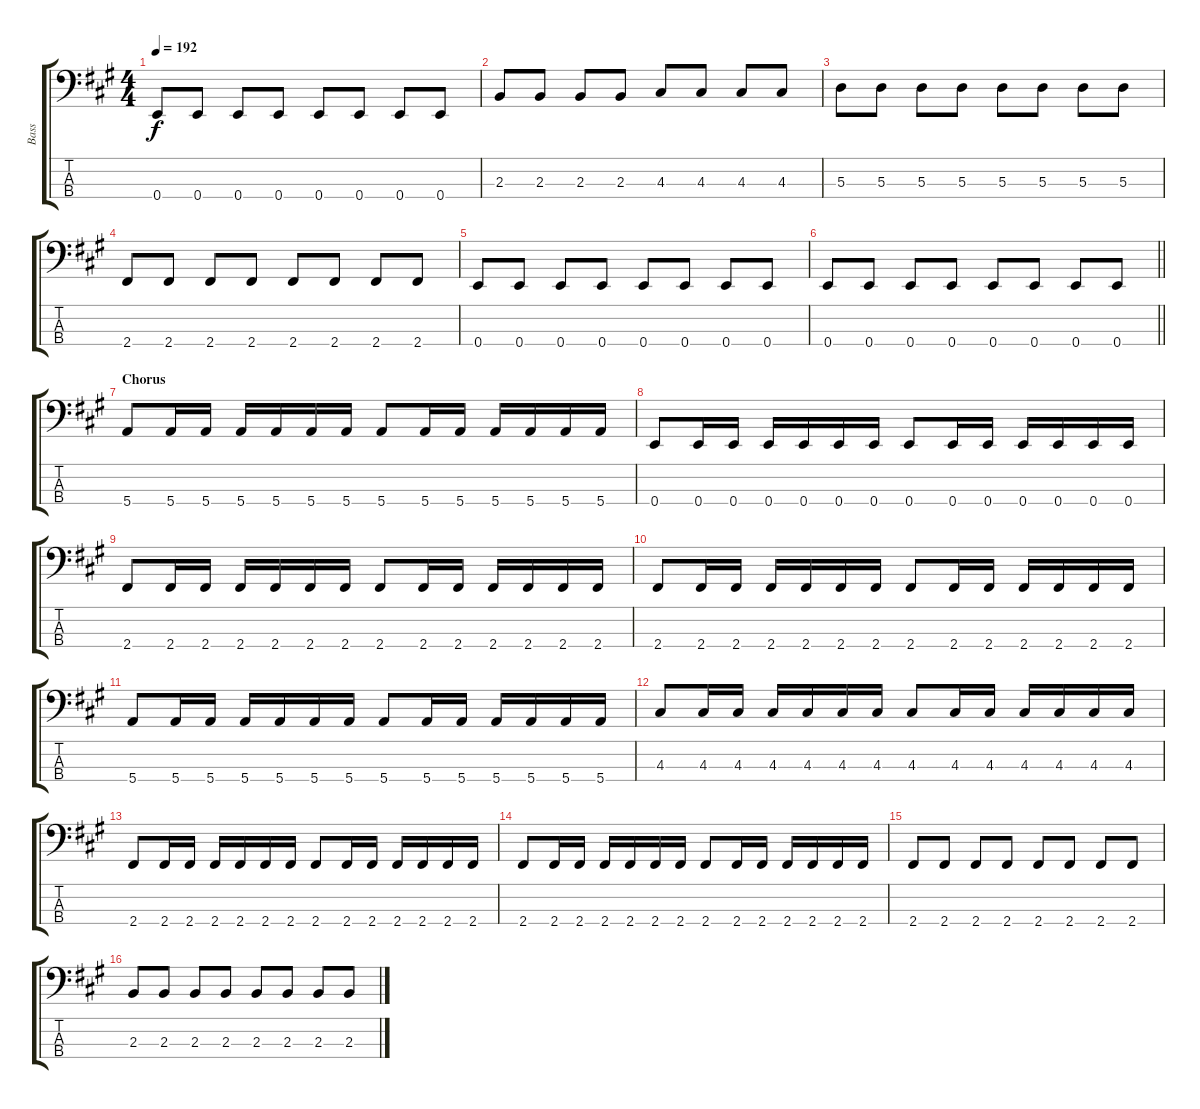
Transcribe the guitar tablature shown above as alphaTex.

\track ("Bass" "Bass") {instrument electricbasspick}
\staff {score tabs}
\tuning (G2 D2 A1 E1) {hide}
\ts (4 4)
\tempo 192
\clef f4
\ks f#minor
0.4.8{dy f} 0.4.8 0.4.8 0.4.8 0.4.8 0.4.8 0.4.8 0.4.8 |
2.3.8 2.3.8 2.3.8 2.3.8 4.3.8 4.3.8 4.3.8 4.3.8 |
5.3.8 5.3.8 5.3.8 5.3.8 5.3.8 5.3.8 5.3.8 5.3.8 |
2.4.8 2.4.8 2.4.8 2.4.8 2.4.8 2.4.8 2.4.8 2.4.8 |
0.4.8 0.4.8 0.4.8 0.4.8 0.4.8 0.4.8 0.4.8 0.4.8 |
\barLineRight lightlight
0.4.8 0.4.8 0.4.8 0.4.8 0.4.8 0.4.8 0.4.8 0.4.8 |
\section ("" "Chorus")
5.4.8 5.4.16 5.4.16 5.4.16 5.4.16 5.4.16 5.4.16 5.4.8 5.4.16 5.4.16 5.4.16 5.4.16 5.4.16 5.4.16 |
0.4.8 0.4.16 0.4.16 0.4.16 0.4.16 0.4.16 0.4.16 0.4.8 0.4.16 0.4.16 0.4.16 0.4.16 0.4.16 0.4.16 |
2.4.8 2.4.16 2.4.16 2.4.16 2.4.16 2.4.16 2.4.16 2.4.8 2.4.16 2.4.16 2.4.16 2.4.16 2.4.16 2.4.16 |
2.4.8 2.4.16 2.4.16 2.4.16 2.4.16 2.4.16 2.4.16 2.4.8 2.4.16 2.4.16 2.4.16 2.4.16 2.4.16 2.4.16 |
5.4.8 5.4.16 5.4.16 5.4.16 5.4.16 5.4.16 5.4.16 5.4.8 5.4.16 5.4.16 5.4.16 5.4.16 5.4.16 5.4.16 |
4.3.8 4.3.16 4.3.16 4.3.16 4.3.16 4.3.16 4.3.16 4.3.8 4.3.16 4.3.16 4.3.16 4.3.16 4.3.16 4.3.16 |
2.4.8 2.4.16 2.4.16 2.4.16 2.4.16 2.4.16 2.4.16 2.4.8 2.4.16 2.4.16 2.4.16 2.4.16 2.4.16 2.4.16 |
2.4.8 2.4.16 2.4.16 2.4.16 2.4.16 2.4.16 2.4.16 2.4.8 2.4.16 2.4.16 2.4.16 2.4.16 2.4.16 2.4.16 |
2.4.8 2.4.8 2.4.8 2.4.8 2.4.8 2.4.8 2.4.8 2.4.8 |
2.3.8 2.3.8 2.3.8 2.3.8 2.3.8 2.3.8 2.3.8 2.3.8
